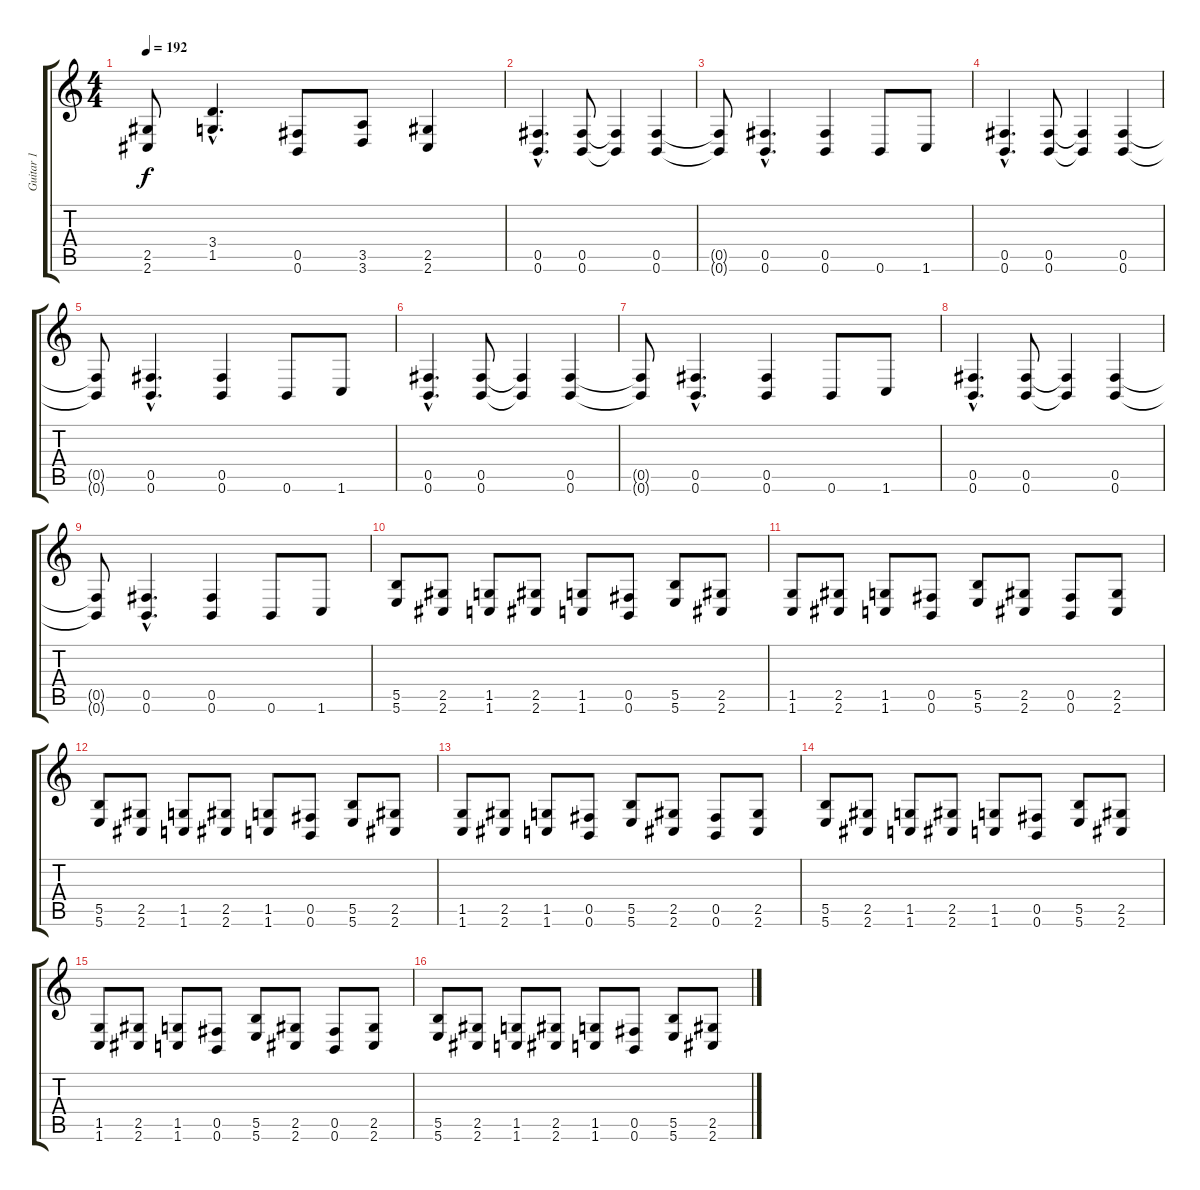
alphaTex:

\track ("Guitar 1" "Guitar 1") {instrument overdrivenguitar}
\staff {score tabs}
\tuning (Db4 Ab3 E3 B2 Gb2 B1) {hide}
\ts (4 4)
\tempo 192
\clef g2
\ks c
(2.5{t} 2.6{t}).8{dy f} (3.4{hac} 1.5{hac}).4{d} (0.5 0.6).8 (3.5 3.6).8 (2.5 2.6).4 |
(0.5{hac} 0.6{hac}).4{d} (0.5 0.6).8 (0.5{t} 0.6{t}).4 (0.5 0.6).4 |
(0.5{t} 0.6{t}).8 (0.5{hac} 0.6{hac}).4{d} (0.5 0.6).4 0.6.8 1.6.8 |
(0.5{hac} 0.6{hac}).4{d} (0.5 0.6).8 (0.5{t} 0.6{t}).4 (0.5 0.6).4 |
(0.5{t} 0.6{t}).8 (0.5{hac} 0.6{hac}).4{d} (0.5 0.6).4 0.6.8 1.6.8 |
(0.5{hac} 0.6{hac}).4{d} (0.5 0.6).8 (0.5{t} 0.6{t}).4 (0.5 0.6).4 |
(0.5{t} 0.6{t}).8 (0.5{hac} 0.6{hac}).4{d} (0.5 0.6).4 0.6.8 1.6.8 |
(0.5{hac} 0.6{hac}).4{d} (0.5 0.6).8 (0.5{t} 0.6{t}).4 (0.5 0.6).4 |
(0.5{t} 0.6{t}).8 (0.5{hac} 0.6{hac}).4{d} (0.5 0.6).4 0.6.8 1.6.8 |
(5.5 5.6).8 (2.5 2.6).8 (1.5 1.6).8 (2.5 2.6).8 (1.5 1.6).8 (0.5 0.6).8 (5.5 5.6).8 (2.5 2.6).8 |
(1.5 1.6).8 (2.5 2.6).8 (1.5 1.6).8 (0.5 0.6).8 (5.5 5.6).8 (2.5 2.6).8 (0.5 0.6).8 (2.5 2.6).8 |
(5.5 5.6).8 (2.5 2.6).8 (1.5 1.6).8 (2.5 2.6).8 (1.5 1.6).8 (0.5 0.6).8 (5.5 5.6).8 (2.5 2.6).8 |
(1.5 1.6).8 (2.5 2.6).8 (1.5 1.6).8 (0.5 0.6).8 (5.5 5.6).8 (2.5 2.6).8 (0.5 0.6).8 (2.5 2.6).8 |
(5.5 5.6).8 (2.5 2.6).8 (1.5 1.6).8 (2.5 2.6).8 (1.5 1.6).8 (0.5 0.6).8 (5.5 5.6).8 (2.5 2.6).8 |
(1.5 1.6).8 (2.5 2.6).8 (1.5 1.6).8 (0.5 0.6).8 (5.5 5.6).8 (2.5 2.6).8 (0.5 0.6).8 (2.5 2.6).8 |
(5.5 5.6).8 (2.5 2.6).8 (1.5 1.6).8 (2.5 2.6).8 (1.5 1.6).8 (0.5 0.6).8 (5.5 5.6).8 (2.5 2.6).8
